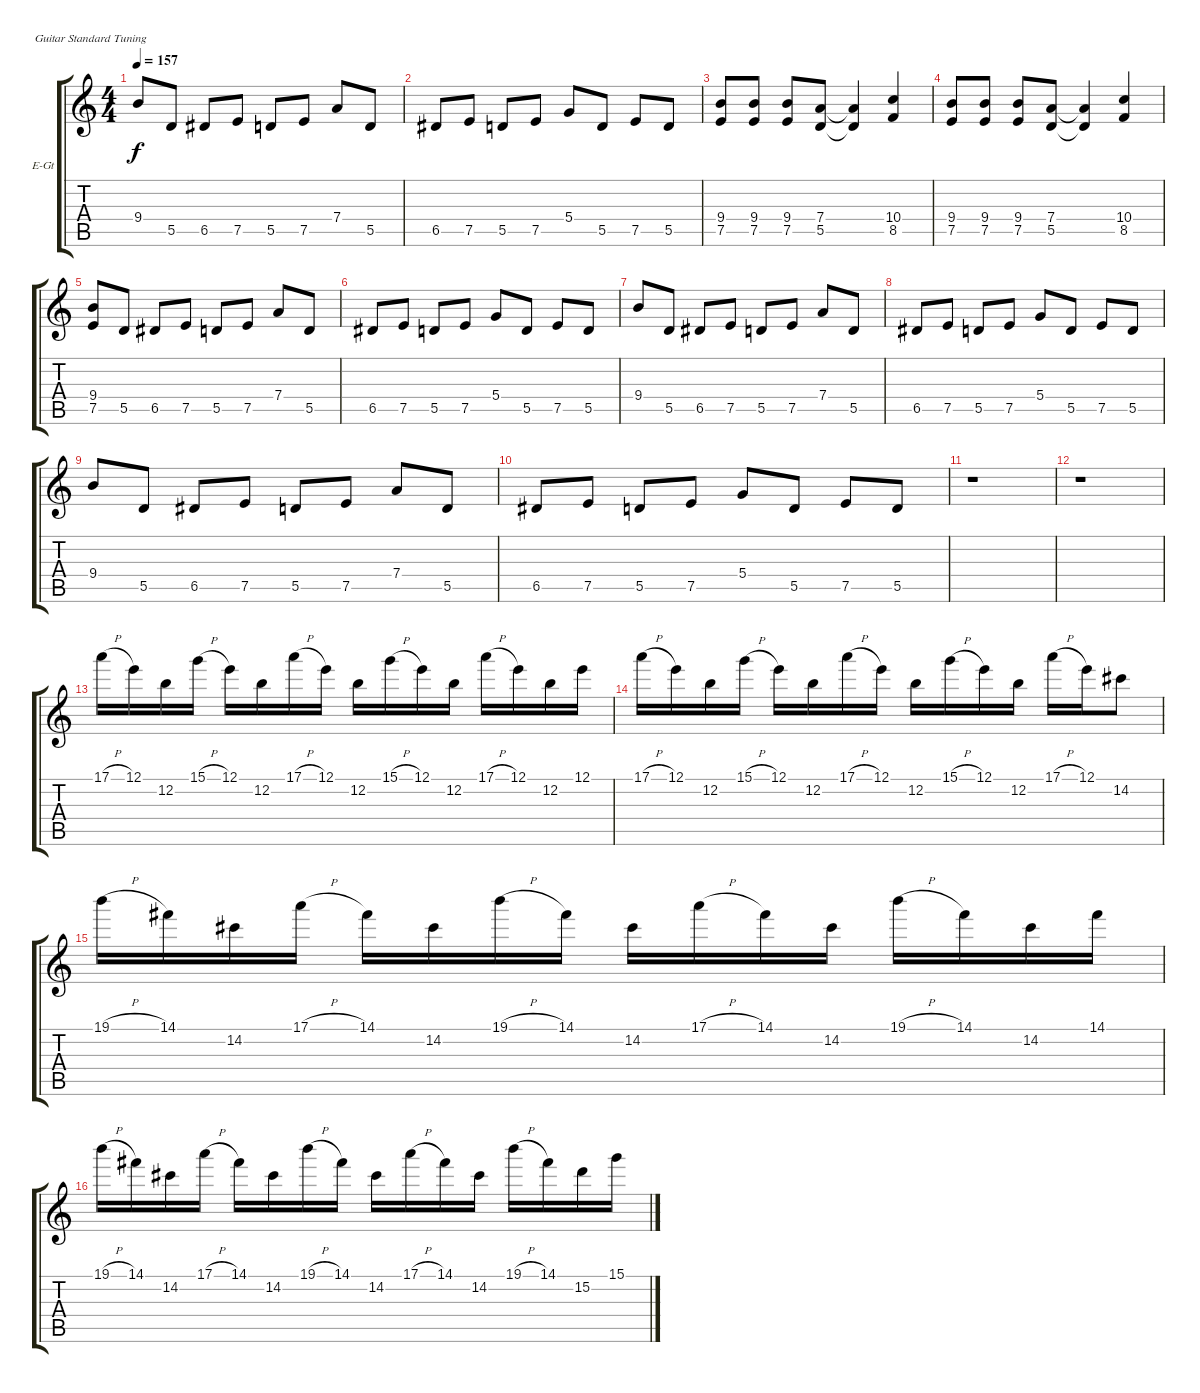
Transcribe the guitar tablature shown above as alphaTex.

\defaultSystemsLayout 4
\bracketExtendMode groupsimilarinstruments
\firstSystemTrackNameOrientation horizontal
\otherSystemsTrackNameOrientation horizontal
\track ("Al" "E-Gt") {instrument distortionguitar}
\staff {score tabs}
\tuning (E4 B3 G3 D3 A2 E2)
\ts (4 4)
\tempo 157
\clef g2
\ks c
9.4.8{dy f} 5.5.8 6.5.8 7.5.8 5.5.8 7.5.8 7.4.8 5.5.8 |
6.5.8 7.5.8 5.5.8 7.5.8 5.4.8 5.5.8 7.5.8 5.5.8 |
(9.4 7.5).8 (9.4 7.5).8 (9.4 7.5).8 (7.4 5.5).8 (7.4{t} 5.5{t}).4 (10.4 8.5).4 |
(9.4 7.5).8 (9.4 7.5).8 (9.4 7.5).8 (7.4 5.5).8 (7.4{t} 5.5{t}).4 (10.4 8.5).4 |
(9.4 7.5).8 5.5.8 6.5.8 7.5.8 5.5.8 7.5.8 7.4.8 5.5.8 |
6.5.8 7.5.8 5.5.8 7.5.8 5.4.8 5.5.8 7.5.8 5.5.8 |
9.4.8 5.5.8 6.5.8 7.5.8 5.5.8 7.5.8 7.4.8 5.5.8 |
6.5.8 7.5.8 5.5.8 7.5.8 5.4.8 5.5.8 7.5.8 5.5.8 |
9.4.8 5.5.8 6.5.8 7.5.8 5.5.8 7.5.8 7.4.8 5.5.8 |
6.5.8 7.5.8 5.5.8 7.5.8 5.4.8 5.5.8 7.5.8 5.5.8 |
r.1 |
r.1 |
17.1{h}.16 12.1.16 12.2.16 15.1{h}.16 12.1.16 12.2.16 17.1{h}.16 12.1.16 12.2.16 15.1{h}.16 12.1.16 12.2.16 17.1{h}.16 12.1.16 12.2.16 12.1.16 |
17.1{h}.16 12.1.16 12.2.16 15.1{h}.16 12.1.16 12.2.16 17.1{h}.16 12.1.16 12.2.16 15.1{h}.16 12.1.16 12.2.16 17.1{h}.16 12.1.16 14.2.8 |
19.1{h}.16 14.1.16 14.2.16 17.1{h}.16 14.1.16 14.2.16 19.1{h}.16 14.1.16 14.2.16 17.1{h}.16 14.1.16 14.2.16 19.1{h}.16 14.1.16 14.2.16 14.1.16 |
19.1{h}.16 14.1.16 14.2.16 17.1{h}.16 14.1.16 14.2.16 19.1{h}.16 14.1.16 14.2.16 17.1{h}.16 14.1.16 14.2.16 19.1{h}.16 14.1.16 15.2.16 15.1.16
